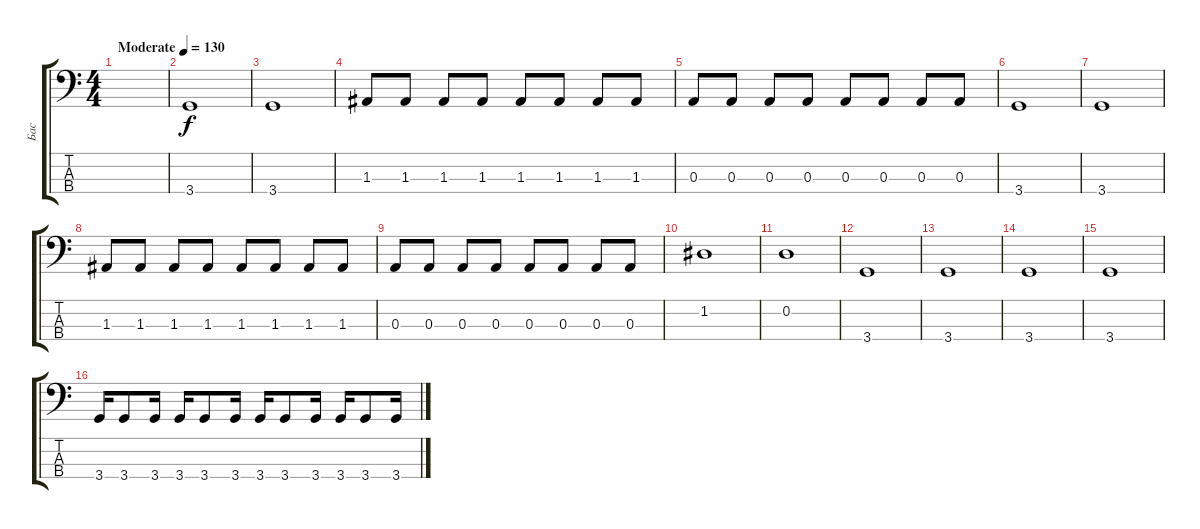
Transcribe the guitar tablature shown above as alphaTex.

\track ("Бас" "Бас") {instrument electricbassfinger}
\staff {score tabs}
\tuning (G2 D2 A1 E1) {hide}
\ts (4 4)
\tempo (130 "Moderate")
\clef f4
\ks c
|
3.4.1 |
3.4.1 |
1.3.8 1.3.8 1.3.8 1.3.8 1.3.8 1.3.8 1.3.8 1.3.8 |
0.3.8 0.3.8 0.3.8 0.3.8 0.3.8 0.3.8 0.3.8 0.3.8 |
3.4.1 |
3.4.1 |
1.3.8 1.3.8 1.3.8 1.3.8 1.3.8 1.3.8 1.3.8 1.3.8 |
0.3.8 0.3.8 0.3.8 0.3.8 0.3.8 0.3.8 0.3.8 0.3.8 |
1.2.1 |
0.2.1 |
3.4.1 |
3.4.1 |
3.4.1 |
3.4.1 |
3.4.16 3.4.8 3.4.16 3.4.16 3.4.8 3.4.16 3.4.16 3.4.8 3.4.16 3.4.16 3.4.8 3.4.16
